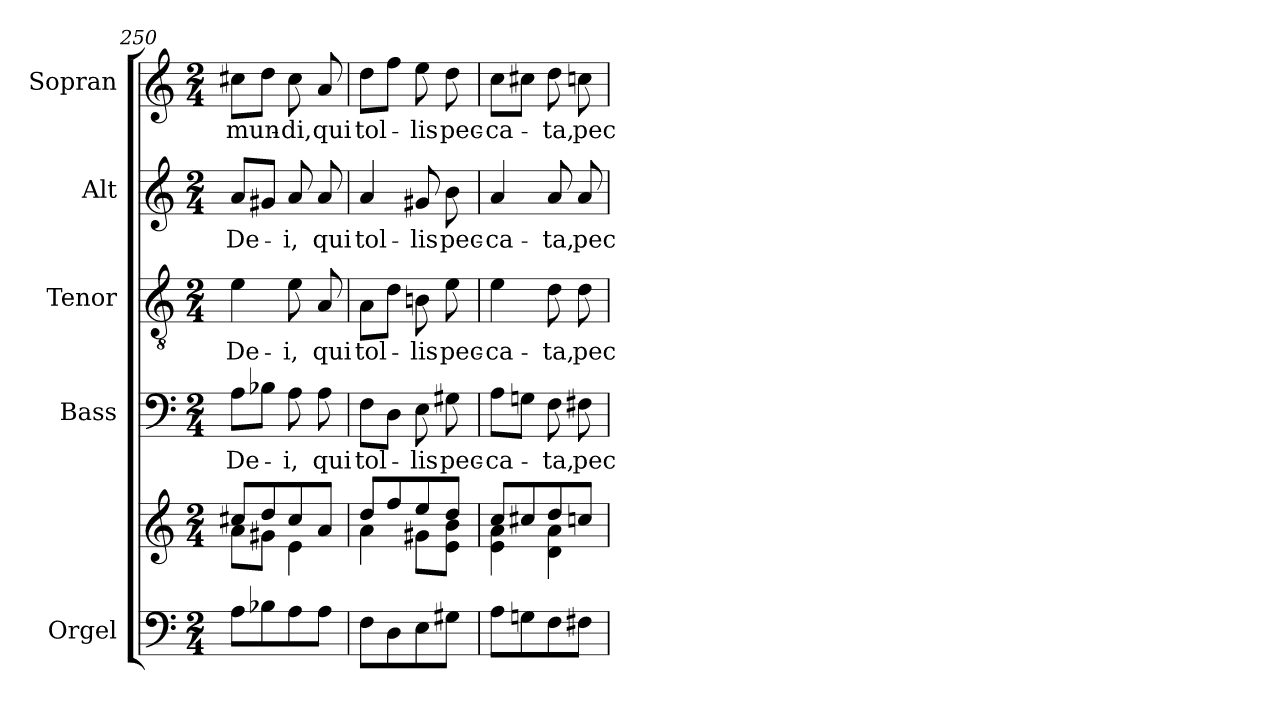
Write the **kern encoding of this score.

**kern	**kern	**kern	**text	**kern	**text	**kern	**text	**kern	**text
*part5	*part5	*part4	*part4	*part3	*part3	*part2	*part2	*part1	*part1
*staff6	*staff5	*staff4	*staff4	*staff3	*staff3	*staff2	*staff2	*staff1	*staff1
*I"Orgel	*	*I"Bass	*	*I"Tenor	*	*I"Alt	*	*I"Sopran	*
*I'Org.	*	*I'B.	*	*I'T.	*	*I'A.	*	*I'S.	*
*clefF4	*clefG2	*clefF4	*	*clefGv2	*	*clefG2	*	*clefG2	*
*k[]	*k[]	*k[]	*	*k[]	*	*k[]	*	*k[]	*
*C:	*C:	*C:	*	*C:	*	*C:	*	*C:	*
*M2/4	*M2/4	*M2/4	*	*M2/4	*	*M2/4	*	*M2/4	*
=250	=250	=250	=250	=250	=250	=250	=250	=250	=250
*	*^	*	*	*	*	*	*	*	*
!	!	!	!	!LO:LY:b	!	!LO:LY:b	!	!LO:LY:b	!	!LO:LY:b
8A\L	8cc#X/L	8a\L	8A\L	De-	4e\	De-	8a/L	De-	8cc#X\L	mun-
8B-X\	8dd/	8g#X\J	8B-X\J	.	.	.	8g#X/J	.	8dd\J	.
!	!	!	!	!LO:LY:b	!	!LO:LY:b	!	!LO:LY:b	!	!LO:LY:b
8A\	8cc#/	4e\	8A\	-i,	8e\	-i,	8a/	-i,	8cc#\	-di,
!	!	!	!	!LO:LY:b	!	!LO:LY:b	!	!LO:LY:b	!	!LO:LY:b
8A\J	8a/J	.	8A\	qui	8A/	qui	8a/	qui	8a/	qui
=251	=251	=251	=251	=251	=251	=251	=251	=251	=251	=251
!	!	!	!	!LO:LY:b	!	!LO:LY:b	!	!LO:LY:b	!	!LO:LY:b
8F\L	8dd/L	4a\	8F\L	tol-	8A\L	tol-	4a/	tol-	8dd\L	tol-
8D\	8ff/	.	8D\J	.	8d\J	.	.	.	8ff\J	.
!	!	!	!	!LO:LY:b	!	!LO:LY:b	!	!LO:LY:b	!	!LO:LY:b
8E\	8ee/	8g#X\L	8E\	-lis	8Bn\	-lis	8g#X/	-lis	8ee\	-lis
!	!	!	!	!LO:LY:b	!	!LO:LY:b	!	!LO:LY:b	!	!LO:LY:b
8G#X\J	8dd/J	8e\ 8b\J	8G#X\	pec-	8e\	pec-	8b\	pec-	8dd\	pec-
=252	=252	=252	=252	=252	=252	=252	=252	=252	=252	=252
!	!	!	!	!LO:LY:b	!	!LO:LY:b	!	!LO:LY:b	!	!LO:LY:b
8A\L	8cc/L	4e\ 4a\	8A\L	-ca-	4e\	-ca-	4a/	-ca-	8cc\L	-ca-
8Gn\	8cc#X/	.	8Gn\J	.	.	.	.	.	8cc#X\J	.
!	!	!	!	!LO:LY:b	!	!LO:LY:b	!	!LO:LY:b	!	!LO:LY:b
8F\	8dd/	4d\ 4a\	8F\	-ta,	8d\	-ta,	8a/	-ta,	8dd\	-ta,
!	!	!	!	!LO:LY:b	!	!LO:LY:b	!	!LO:LY:b	!	!LO:LY:b
8F#X\J	8ccn/J	.	8F#X\	pec-	8d\	pec-	8a/	pec-	8ccn\	pec-
*	*v	*v	*	*	*	*	*	*	*	*
=	=	=	=	=	=	=	=	=	=
*-	*-	*-	*-	*-	*-	*-	*-	*-	*-
